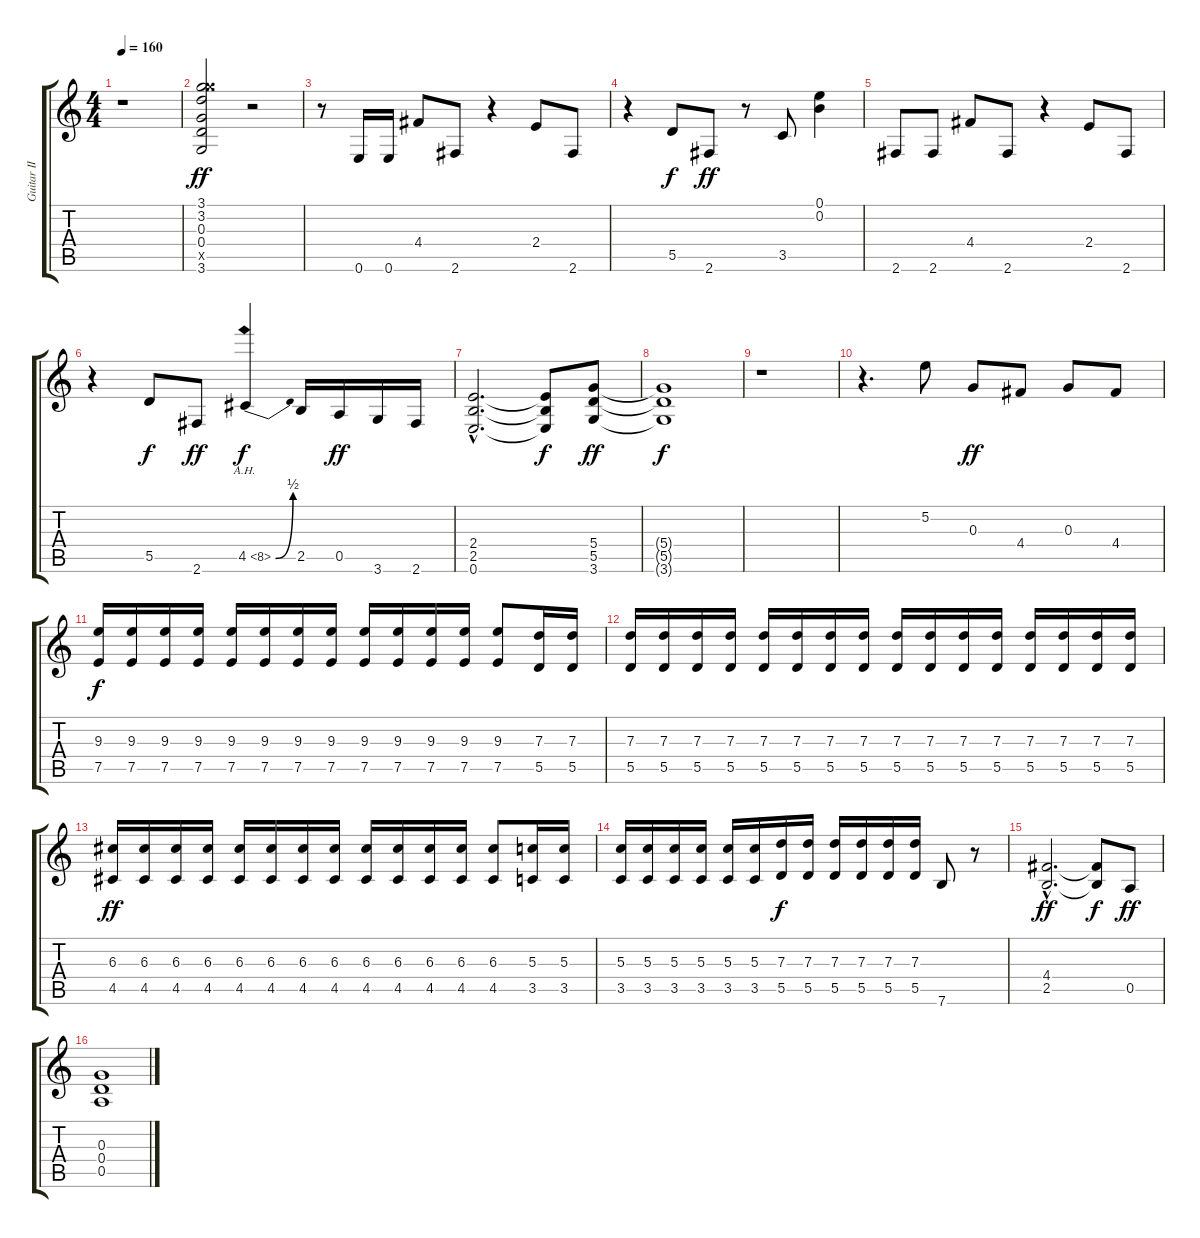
\track ("Guitar II" "Guitar II") {instrument distortionguitar}
\staff {score tabs}
\tuning (E4 B3 G3 D3 A2 E2) {hide}
\ts (4 4)
\tempo 160
\clef g2
\ks c
r.1{dy ff} |
(3.1 3.2 0.3 0.4 22.5{x} 3.6).2 r.2 |
r.8 0.6.16 0.6.16 4.4.8 2.6.8 r.4 2.4.8 2.6.8 |
r.4 5.5.8{dy f} 2.6.8{dy ff} r.8 3.5.8 (0.1 0.2).4 |
2.6.8 2.6.8 4.4.8 2.6.8 r.4 2.4.8 2.6.8 |
r.4 5.5.8{dy f} 2.6.8{dy ff} 4.5{be (bend 0 0 60 2) ah 4}.4{dy f} 2.5.16 0.5.16{dy ff} 3.6.16 2.6.16 |
(2.4{hac} 2.5{hac} 0.6{hac}).2{d} (2.4{t} 2.5{t} 0.6{t}).8{dy f} (5.4 5.5 3.6).8{dy ff} |
(5.4{t} 5.5{t} 3.6{t}).1{dy f} |
r.1 |
r.4{d} 5.2.8 0.3.8{dy ff} 4.4.8 0.3.8 4.4.8 |
(9.3 7.5).16{dy f} (9.3 7.5).16 (9.3 7.5).16 (9.3 7.5).16 (9.3 7.5).16 (9.3 7.5).16 (9.3 7.5).16 (9.3 7.5).16 (9.3 7.5).16 (9.3 7.5).16 (9.3 7.5).16 (9.3 7.5).16 (9.3 7.5).8 (7.3 5.5).16 (7.3 5.5).16 |
(7.3 5.5).16 (7.3 5.5).16 (7.3 5.5).16 (7.3 5.5).16 (7.3 5.5).16 (7.3 5.5).16 (7.3 5.5).16 (7.3 5.5).16 (7.3 5.5).16 (7.3 5.5).16 (7.3 5.5).16 (7.3 5.5).16 (7.3 5.5).16 (7.3 5.5).16 (7.3 5.5).16 (7.3 5.5).16 |
(6.3 4.5).16{dy ff} (6.3 4.5).16 (6.3 4.5).16 (6.3 4.5).16 (6.3 4.5).16 (6.3 4.5).16 (6.3 4.5).16 (6.3 4.5).16 (6.3 4.5).16 (6.3 4.5).16 (6.3 4.5).16 (6.3 4.5).16 (6.3 4.5).8 (5.3 3.5).16 (5.3 3.5).16 |
(5.3 3.5).16 (5.3 3.5).16 (5.3 3.5).16 (5.3 3.5).16 (5.3 3.5).16 (5.3 3.5).16 (7.3 5.5).16{dy f} (7.3 5.5).16 (7.3 5.5).16 (7.3 5.5).16 (7.3 5.5).16 (7.3 5.5).16 7.6.8 r.8 |
(4.4{hac} 2.5{hac}).2{d dy ff} (4.4{t} 2.5{t}).8{dy f} 0.5.8{dy ff} |
(0.3 0.4 0.5).1
